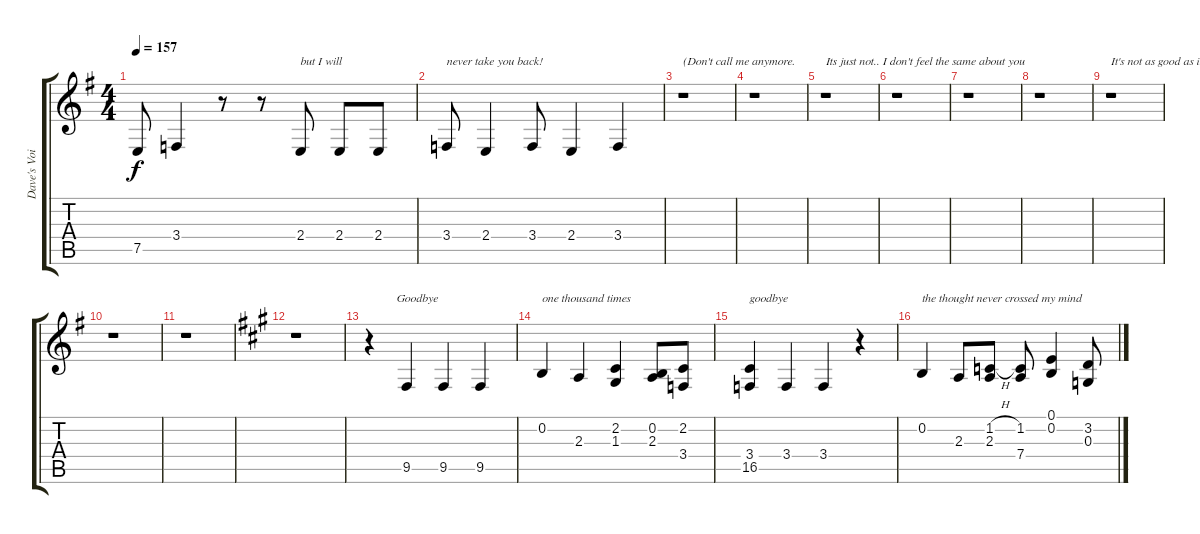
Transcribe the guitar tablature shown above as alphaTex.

\track ("Dave's Voice + Harmony" "Dave's Voi") {instrument tenorsax}
\staff {score tabs}
\tuning (E4 B3 G3 D3 A2 E2) {hide}
\ts (4 4)
\tempo 157
\clef g2
\ks g
7.5.8{dy f} 3.4.4 r.8 r.8 2.4.8{txt "but I will"} 2.4.8 2.4.8 |
3.4.8{txt "never take you back!"} 2.4.4 3.4.8 2.4.4 3.4.4 |
r.1{txt "(Don't call me anymore. "} |
r.1 |
r.1{txt "Its just not.. I don't feel the same about you"} |
r.1 |
r.1 |
r.1 |
r.1{txt "It's not as good as it used to be)"} |
r.1 |
r.1 |
\ks a
r.1 |
r.4{txt "         Goodbye"} 9.5.4 9.5.4 9.5.4 |
0.2.4{txt "one thousand times"} 2.3.4 (2.2 1.3).4 (0.2 2.3).8 (2.2 3.4).8 |
(3.4 16.5).4{txt "goodbye"} 3.4.4 3.4.4 r.4 |
0.2.4{txt "the thought never crossed my mind"} 2.3.8 (1.2{h} 2.3).8 (1.2 7.4).8 (0.1 0.2).4 (3.2 0.3).8
